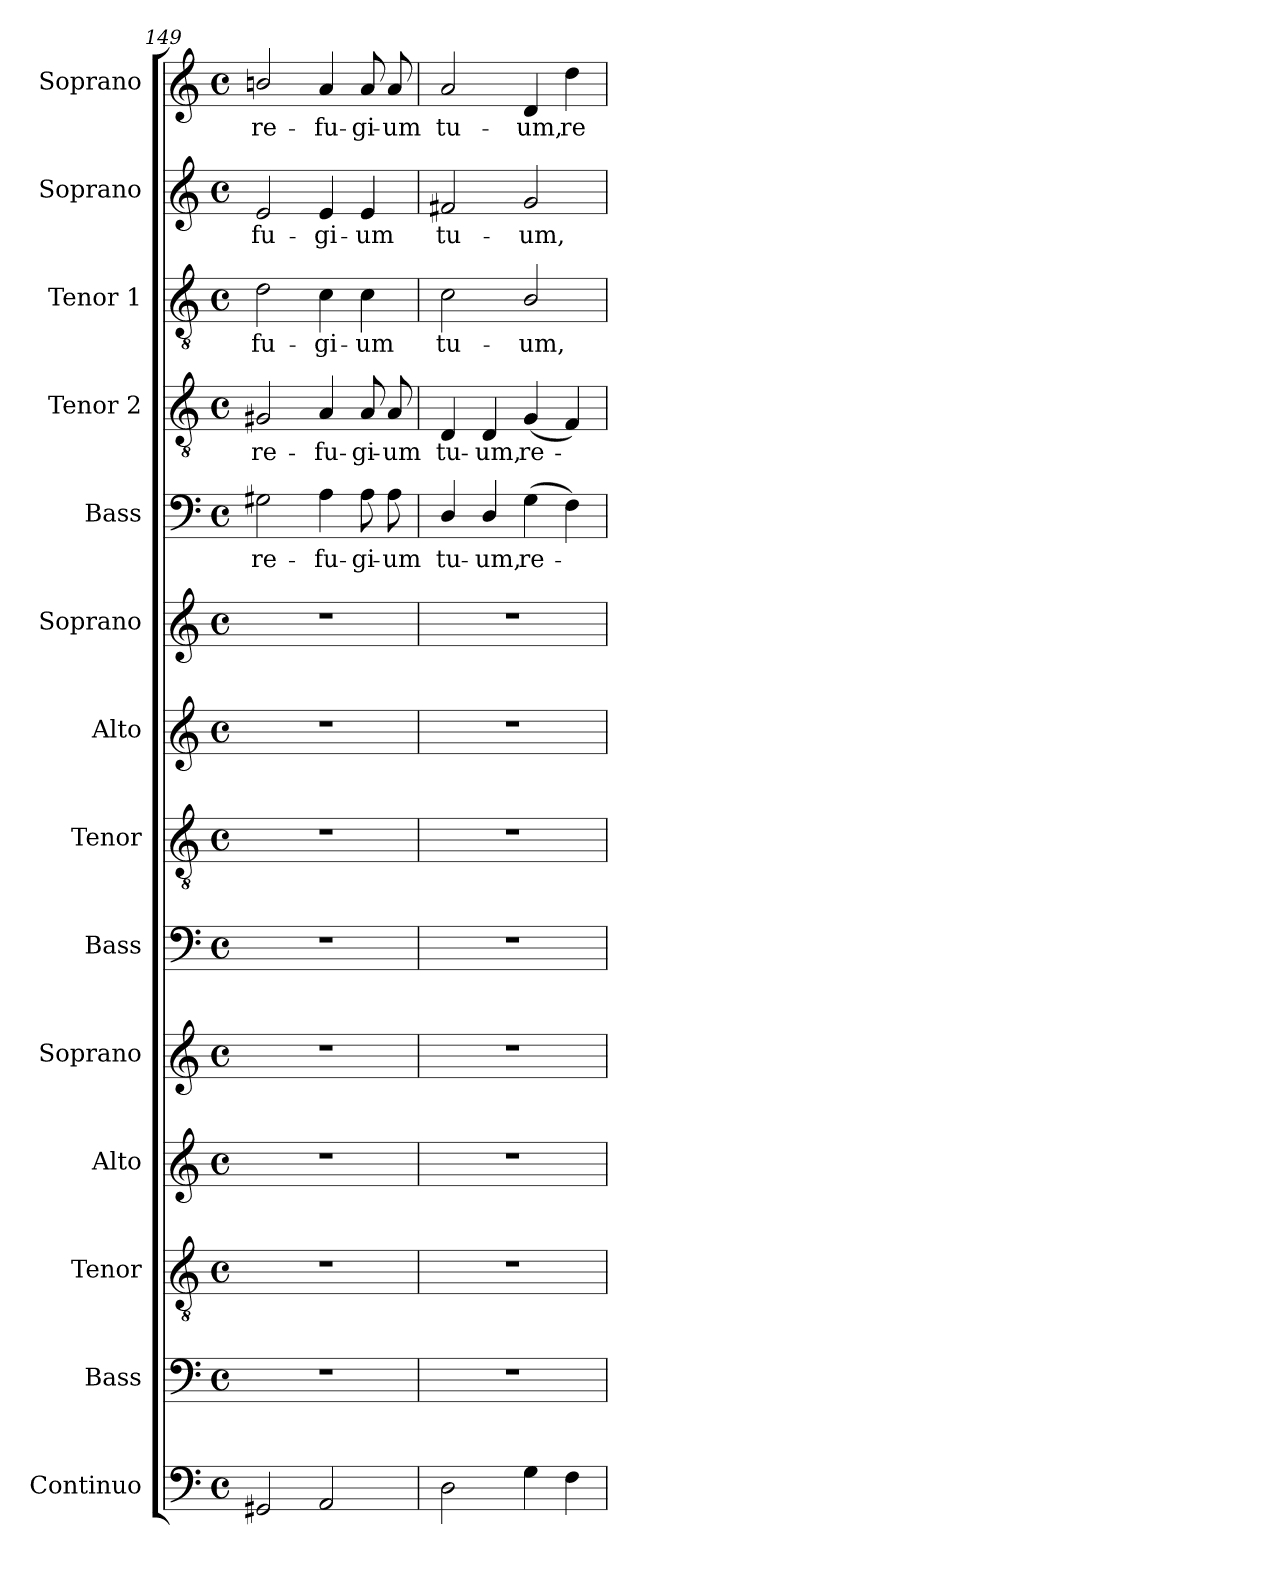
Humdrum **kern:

**kern	**kern	**kern	**kern	**kern	**kern	**kern	**kern	**kern	**kern	**text	**kern	**text	**kern	**text	**kern	**text	**kern	**text
*part14	*part13	*part12	*part11	*part10	*part9	*part8	*part7	*part6	*part5	*part5	*part4	*part4	*part3	*part3	*part2	*part2	*part1	*part1
*staff14	*staff13	*staff12	*staff11	*staff10	*staff9	*staff8	*staff7	*staff6	*staff5	*staff5	*staff4	*staff4	*staff3	*staff3	*staff2	*staff2	*staff1	*staff1
*I"Continuo	*I"Bass	*I"Tenor	*I"Alto	*I"Soprano	*I"Bass	*I"Tenor	*I"Alto	*I"Soprano	*I"Bass	*	*I"Tenor 2	*	*I"Tenor 1	*	*I"Soprano	*	*I"Soprano	*
*I'Cont.	*I'B.	*I'T.	*I'A.	*I'S.	*I'B.	*I'T.	*I'A.	*I'S.	*I'B.	*	*I'T2.	*	*I'T1.	*	*I'S.	*	*I'S.	*
!!LO:PB:g=z
*clefF4	*clefF4	*clefGv2	*clefG2	*clefG2	*clefF4	*clefGv2	*clefG2	*clefG2	*clefF4	*	*clefGv2	*	*clefGv2	*	*clefG2	*	*clefG2	*
*	*	*ITrd7c12	*	*	*	*ITrd7c12	*	*	*	*	*ITrd7c12	*	*ITrd7c12	*	*	*	*	*
*k[]	*k[]	*k[]	*k[]	*k[]	*k[]	*k[]	*k[]	*k[]	*k[]	*	*k[]	*	*k[]	*	*k[]	*	*k[]	*
*C:	*C:	*C:	*C:	*C:	*C:	*C:	*C:	*C:	*C:	*	*C:	*	*C:	*	*C:	*	*C:	*
*M4/4	*M4/4	*M4/4	*M4/4	*M4/4	*M4/4	*M4/4	*M4/4	*M4/4	*M4/4	*	*M4/4	*	*M4/4	*	*M4/4	*	*M4/4	*
*met(c)	*met(c)	*met(c)	*met(c)	*met(c)	*met(c)	*met(c)	*met(c)	*met(c)	*met(c)	*	*met(c)	*	*met(c)	*	*met(c)	*	*met(c)	*
=149	=149	=149	=149	=149	=149	=149	=149	=149	=149	=149	=149	=149	=149	=149	=149	=149	=149	=149
!	!	!	!	!	!	!	!	!	!	!LO:LY:b:color=#000000	!	!	!	!	!	!	!	!
!	!	!	!	!	!	!	!	!	!	!	!	!LO:LY:b:color=#000000	!	!	!	!	!	!
!	!	!	!	!	!	!	!	!	!	!	!	!	!	!LO:LY:b:color=#000000	!	!	!	!
!	!	!	!	!	!	!	!	!	!	!	!	!	!	!	!	!LO:LY:b:color=#000000	!	!
!	!	!	!	!	!	!	!	!	!	!	!	!	!	!	!	!	!	!LO:LY:b:color=#000000
2GG#Xi/	1r	1r	1r	1r	1r	1r	1r	1r	2G#Xi\	re-	2GG#Xi/	re-	2Di\	-fu-	2ei/	-fu-	2bni/	re-
!	!	!	!	!	!	!	!	!	!	!LO:LY:b:color=#000000	!	!	!	!	!	!	!	!
!	!	!	!	!	!	!	!	!	!	!	!	!LO:LY:b:color=#000000	!	!	!	!	!	!
!	!	!	!	!	!	!	!	!	!	!	!	!	!	!LO:LY:b:color=#000000	!	!	!	!
!	!	!	!	!	!	!	!	!	!	!	!	!	!	!	!	!LO:LY:b:color=#000000	!	!
!	!	!	!	!	!	!	!	!	!	!	!	!	!	!	!	!	!	!LO:LY:b:color=#000000
2AAi/	.	.	.	.	.	.	.	.	4Ai\	-fu-	4AAi/	-fu-	4Ci\	-gi-	4ei/	-gi-	4ai/	-fu-
!	!	!	!	!	!	!	!	!	!	!LO:LY:b:color=#000000	!	!	!	!	!	!	!	!
!	!	!	!	!	!	!	!	!	!	!	!	!LO:LY:b:color=#000000	!	!	!	!	!	!
!	!	!	!	!	!	!	!	!	!	!	!	!	!	!LO:LY:b:color=#000000	!	!	!	!
!	!	!	!	!	!	!	!	!	!	!	!	!	!	!	!	!LO:LY:b:color=#000000	!	!
!	!	!	!	!	!	!	!	!	!	!	!	!	!	!	!	!	!	!LO:LY:b:color=#000000
.	.	.	.	.	.	.	.	.	8Ai\	-gi-	8AAi/	-gi-	4Ci\	-um	4ei/	-um	8ai/	-gi-
!	!	!	!	!	!	!	!	!	!	!LO:LY:b:color=#000000	!	!	!	!	!	!	!	!
!	!	!	!	!	!	!	!	!	!	!	!	!LO:LY:b:color=#000000	!	!	!	!	!	!
!	!	!	!	!	!	!	!	!	!	!	!	!	!	!	!	!	!	!LO:LY:b:color=#000000
.	.	.	.	.	.	.	.	.	8Ai\	-um	8AAi/	-um	.	.	.	.	8ai/	-um
=150	=150	=150	=150	=150	=150	=150	=150	=150	=150	=150	=150	=150	=150	=150	=150	=150	=150	=150
!	!	!	!	!	!	!	!	!	!	!LO:LY:b:color=#000000	!	!	!	!	!	!	!	!
!	!	!	!	!	!	!	!	!	!	!	!	!LO:LY:b:color=#000000	!	!	!	!	!	!
!	!	!	!	!	!	!	!	!	!	!	!	!	!	!LO:LY:b:color=#000000	!	!	!	!
!	!	!	!	!	!	!	!	!	!	!	!	!	!	!	!	!LO:LY:b:color=#000000	!	!
!	!	!	!	!	!	!	!	!	!	!	!	!	!	!	!	!	!	!LO:LY:b:color=#000000
2Di\	1r	1r	1r	1r	1r	1r	1r	1r	4Di/	tu-	4DDi/	tu-	2Ci\	tu-	2f#Xi/	tu-	2ai/	tu-
!	!	!	!	!	!	!	!	!	!	!LO:LY:b:color=#000000	!	!	!	!	!	!	!	!
!	!	!	!	!	!	!	!	!	!	!	!	!LO:LY:b:color=#000000	!	!	!	!	!	!
.	.	.	.	.	.	.	.	.	4Di/	-um,	4DDi/	-um,	.	.	.	.	.	.
!	!	!	!	!	!	!	!	!	!	!LO:LY:b:color=#000000	!	!	!	!	!	!	!	!
!	!	!	!	!	!	!	!	!	!	!	!	!LO:LY:b:color=#000000	!	!	!	!	!	!
!	!	!	!	!	!	!	!	!	!	!	!	!	!	!LO:LY:b:color=#000000	!	!	!	!
!	!	!	!	!	!	!	!	!	!	!	!	!	!	!	!	!LO:LY:b:color=#000000	!	!
!	!	!	!	!	!	!	!	!	!	!	!	!	!	!	!	!	!	!LO:LY:b:color=#000000
4Gi\	.	.	.	.	.	.	.	.	(4Gi\	re-	(4GGi/	re-	2BBi/	-um,	2gi/	-um,	4di/	-um,
!	!	!	!	!	!	!	!	!	!	!	!	!	!	!	!	!	!	!LO:LY:b:color=#000000
4Fi\	.	.	.	.	.	.	.	.	4Fi\)	.	4FFi/)	.	.	.	.	.	4ddi\	re-
=	=	=	=	=	=	=	=	=	=	=	=	=	=	=	=	=	=	=
*-	*-	*-	*-	*-	*-	*-	*-	*-	*-	*-	*-	*-	*-	*-	*-	*-	*-	*-
